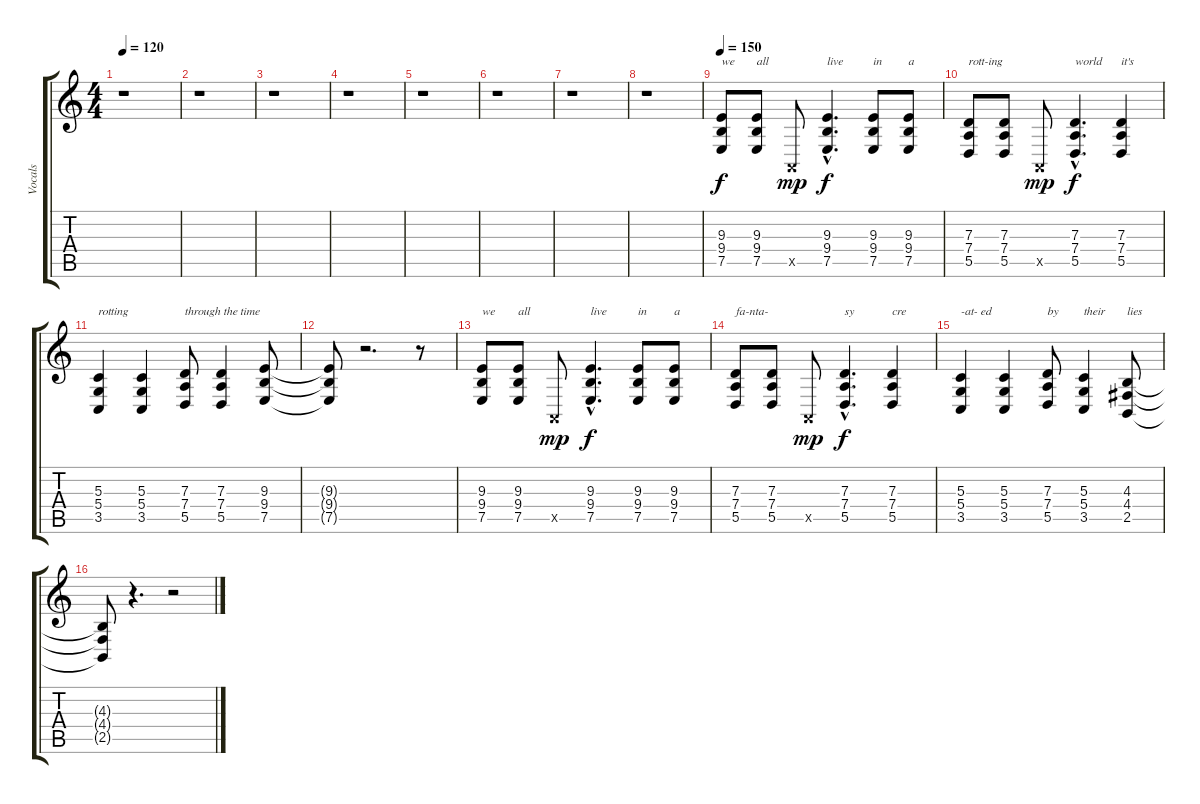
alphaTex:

\track ("Vocals" "Vocals") {instrument choiraahs}
\staff {score tabs}
\tuning (E4 B3 G3 D3 A2 E2) {hide}
\ts (4 4)
\tempo 120
\clef g2
\ks c
r.1{dy f} |
r.1 |
r.1 |
r.1 |
r.1 |
r.1 |
r.1 |
r.1 |
\tempo 150
(9.3 9.4 7.5).8{txt "we"} (9.3 9.4 7.5).8{txt "all"} 0.5{x}.8{dy mp} (9.3{hac} 9.4{hac} 7.5{hac}).4{d txt "live" dy f} (9.3 9.4 7.5).8{txt "in"} (9.3 9.4 7.5).8{txt "a"} |
(7.3 7.4 5.5).8{txt "rott-ing"} (7.3 7.4 5.5).8 0.5{x}.8{dy mp} (7.3{hac} 7.4{hac} 5.5{hac}).4{d txt "world" dy f} (7.3 7.4 5.5).4{txt "it's"} |
(5.3 5.4 3.5).4{txt "rotting"} (5.3 5.4 3.5).4 (7.3 7.4 5.5).8{txt "through the time"} (7.3 7.4 5.5).4 (9.3 9.4 7.5).8 |
(9.3{t} 9.4{t} 7.5{t}).8 r.2{d} r.8 |
(9.3 9.4 7.5).8{txt "we"} (9.3 9.4 7.5).8{txt "all"} 0.5{x}.8{dy mp} (9.3{hac} 9.4{hac} 7.5{hac}).4{d txt "live" dy f} (9.3 9.4 7.5).8{txt "in"} (9.3 9.4 7.5).8{txt "a"} |
(7.3 7.4 5.5).8{txt "fa-nta-"} (7.3 7.4 5.5).8 0.5{x}.8{dy mp} (7.3{hac} 7.4{hac} 5.5{hac}).4{d txt "sy" dy f} (7.3 7.4 5.5).4{txt "cre"} |
(5.3 5.4 3.5).4{txt "-at- ed"} (5.3 5.4 3.5).4 (7.3 7.4 5.5).8{txt "by"} (5.3 5.4 3.5).4{txt "their"} (4.3 4.4 2.5).8{txt "lies"} |
(4.3{t} 4.4{t} 2.5{t}).8 r.4{d} r.2
